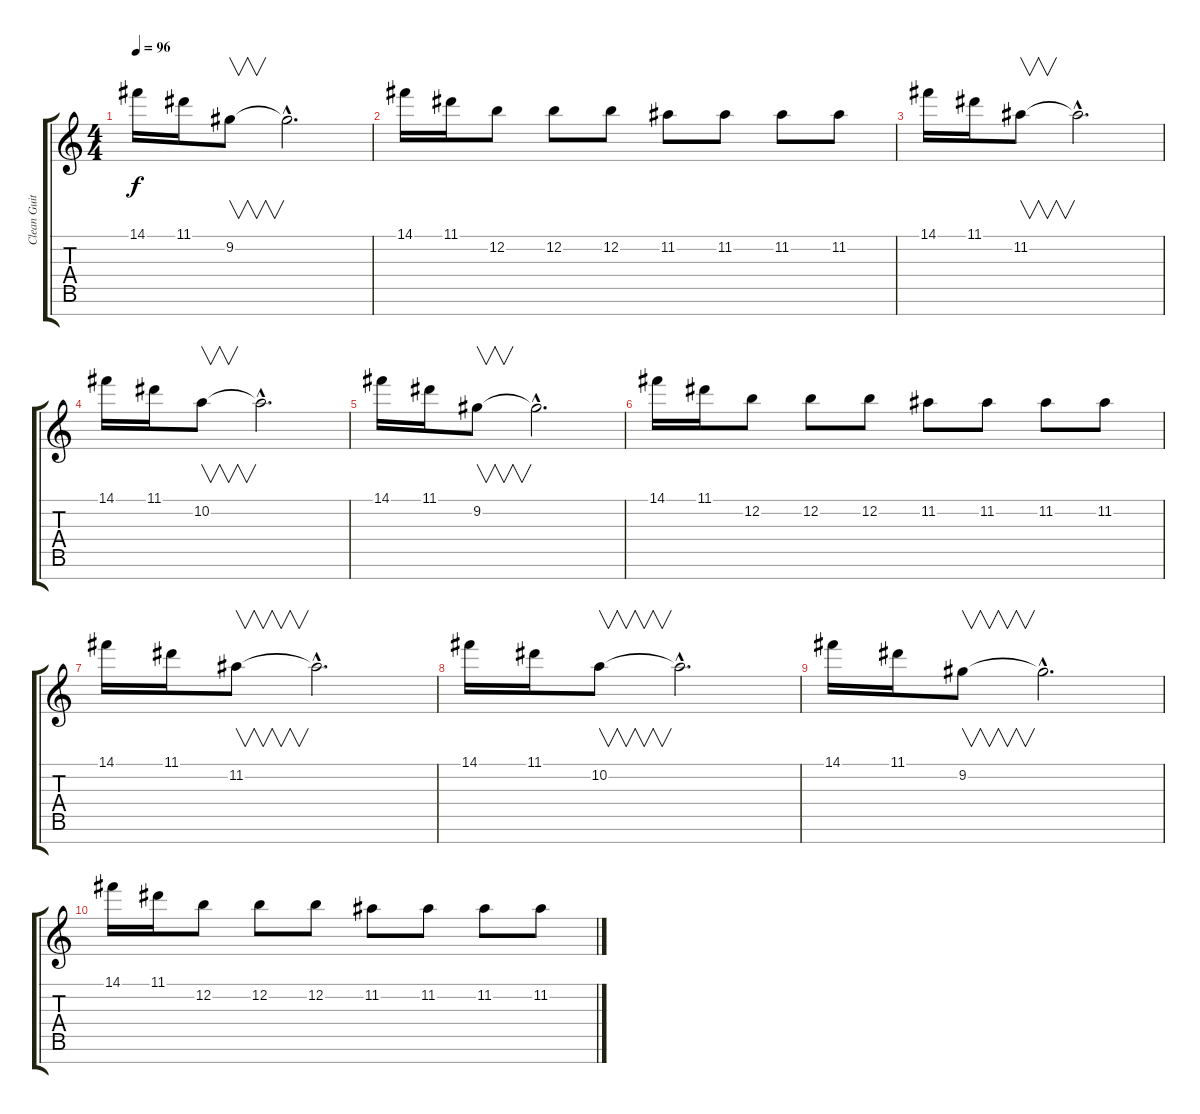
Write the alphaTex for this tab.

\track ("Clean Guitar" "Clean Guit") {instrument electricguitarjazz}
\staff {score tabs}
\tuning (E4 B3 G3 D3 A2 E2 B1) {hide}
\ts (4 4)
\tempo 96
\clef g2
\ks c
14.1.16{dy f} 11.1.16 9.2.8{v} 9.2{hac t}.2{d} |
14.1.16 11.1.16 12.2.8 12.2.8 12.2.8 11.2.8 11.2.8 11.2.8 11.2.8 |
14.1.16 11.1.16 11.2.8{v} 11.2{hac t}.2{d} |
14.1.16 11.1.16 10.2.8{v} 10.2{hac t}.2{d} |
14.1.16 11.1.16 9.2.8{v} 9.2{hac t}.2{d} |
14.1.16 11.1.16 12.2.8 12.2.8 12.2.8 11.2.8 11.2.8 11.2.8 11.2.8 |
14.1.16 11.1.16 11.2.8{v} 11.2{hac t}.2{d} |
14.1.16 11.1.16 10.2.8{v} 10.2{hac t}.2{d} |
14.1.16 11.1.16 9.2.8{v} 9.2{hac t}.2{d} |
14.1.16 11.1.16 12.2.8 12.2.8 12.2.8 11.2.8 11.2.8 11.2.8 11.2.8
